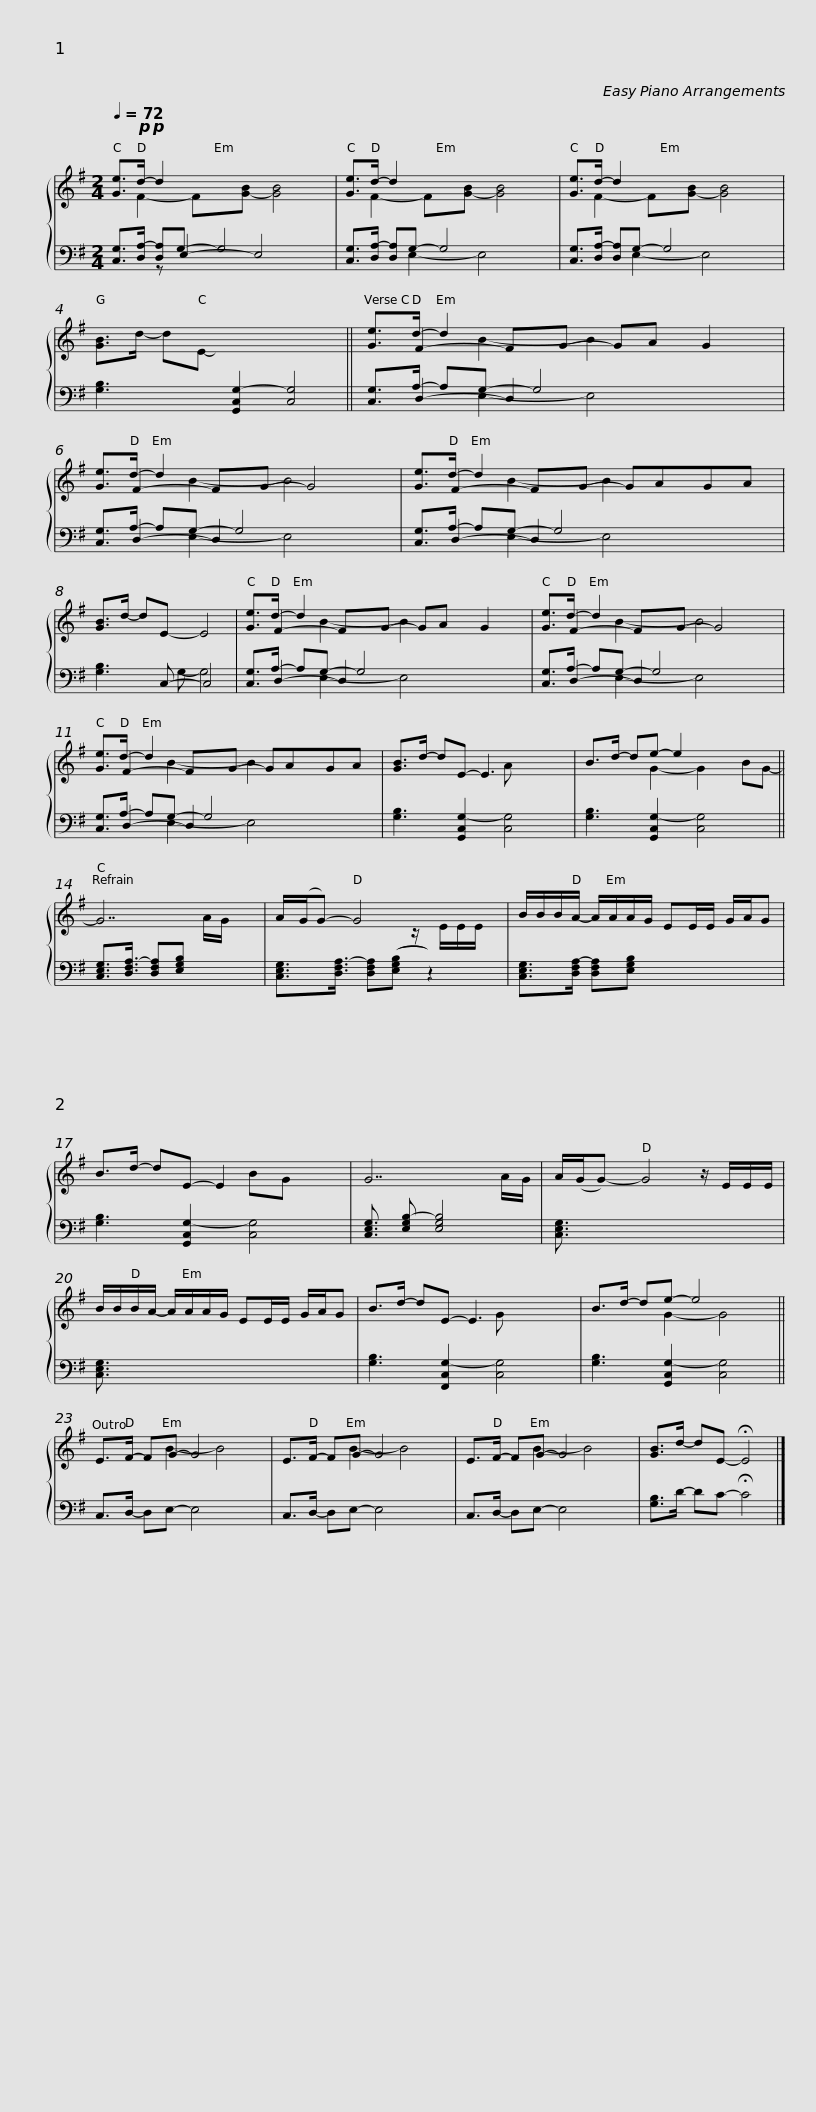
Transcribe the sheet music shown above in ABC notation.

X:1
%%score { ( 1 2 3 ) | ( 4 5 6 ) }
L:1/8
Q:1/4=72
M:2/4
I:linebreak $
K:G
V:1 treble
V:2 treble
V:3 treble
V:4 bass
V:5 bass
V:6 bass
V:1
 [Ge]>!p!!p!d- d2 x11/2 | [Ge]>d- d2 x11/2 | [Ge]>d- d2 x11/2 | [GB]>d- dE-[I:staff +1] [G,,C,G,-]2 [C,G,]4 ||$[I:staff -1] [Ge]>d- d2 x11/2 | %5
 [Ge]>d- d2 x11/2 | [Ge]>d- d2 x11/2 | [GB]>d- dE- E4 |$ [Ge]>d- d2 x11/2 | [Ge]>d- d2 x11/2 | %10
 [Ge]>d- d2 x11/2 | [GB]>d- dE- E3 x2 |$ B>d- de- e2 x3 ||$ x7 | A/(G/G-) G4 x/4 | %15
 B/B/B/A/- A/A/A/G/ EE/E/ G/A/G | B>d- dE- E2 x3 |$ x15/2 | A/(G/G-) G4 z/ E/E/E/ | B/B/B/A/- A/A/A/G/ EE/E/ G/A/G | %20
 B>d- dE- E3 x2 | B>d- de- e4 x ||$ E>F- FG- G4 x | E>F- FG- G4 x | E>F- FG- G4 x | %25
 [GB]>d- dE- !fermata!E4 |] %26
V:2
 x3/2 F2- F[G-B] [GB]4 | x3/2 F2- F[G-B] [GB]4 | x3/2 F2- F[G-B] [GB]4 | x10 ||$ x3/2 F2- FG- GA G2 | %5
 x3/2 F2- FG- G4 | x3/2 F2- FG- GAGA | x3[I:staff +1] C,- C,4 |$ x3/2[I:staff -1] F2- FG- GA G2 | x3/2 F2- FG- G4 | %10
 x3/2 F2- FG- GAGA | x5 A x3 |$ x3 G2- G2 BG- ||$ G7 | x4 z/ E/E/E/ x/4 | %15
 x8 | x5 BG- x2 |$ G7 x/ | x8 | x8 | %20
 x5 G x3 | x3 G2- G4 ||$ x3 B2- B4 | x3 B2- B4 | x3 B2- B4 | %25
 x8 |] %26
V:3
 x3[I:staff +1] E,2- E,4 x/ | x19/2 | x19/2 | x10 ||$ x3[I:staff -1] B2- B2 x5/2 | %5
 x3 B2- B4 x/ | x3 B2- B2 x5/2 | x8 |$ x3 B2- B2 x5/2 | x3 B2- B4 x/ | %10
 x3 B2- B2 x5/2 | x9 |$ x9 ||$ x7 | x25/4 | %15
 x8 | x9 |$ x15/2 | x8 | x8 | %20
 x9 | x9 ||$ x9 | x9 | x9 | %25
 x8 |] %26
V:4
 [C,G,]>[D,A,-] [D,A,]G,- G,4 x3/2 | [C,G,]>[D,A,-] [D,A,]G,- G,4 x3/2 | [C,G,]>[D,A,-] [D,A,]G,- G,4 x3/2 | [G,B,]3 x7 ||$ [C,G,]>A,- A,G,- G,4 x3/2 | %5
 [C,G,]>A,- A,G,- G,4 x3/2 | [C,G,]>A,- A,G,- G,4 x3/2 | [G,B,]3 G,- G,4 |$ [C,G,]>A,- A,G,- G,4 x3/2 | [C,G,]>A,- A,G,- G,4 x3/2 | %10
 [C,G,]>A,- A,G,- G,4 x3/2 | [G,B,]3 [G,,C,G,-]2 [C,G,]4 |$ [G,B,]3 [G,,C,G,-]2 [C,G,]4 ||$ [C,E,G,]3/2[D,F,A,-]3/4 [D,F,A,][E,G,B,][I:staff -1] A/G/[I:staff +1] x7/4 | [C,E,G,]3/2[D,F,A,-]3/4 [D,F,A,](([E,G,B,] z2)) | %15
 [C,E,G,]>[D,F,A,-] [D,F,A,][E,G,B,] x4 | [G,B,]3 [G,,C,G,-]2 [C,G,]4 |$ [C,E,G,]3/2 [E,G,B,-] [E,G,B,]4[I:staff -1] A/G/ |[I:staff +1] [C,E,G,]3/2 x13/2 | [C,E,G,]3/2 x13/2 | %20
 [G,B,]3 [F,,C,G,-]2 [C,G,]4 | [G,B,]3 [G,,C,G,-]2 [C,G,]4 ||$ C,>D,- D,E,- E,4 x | C,>D,- D,E,- E,4 x | C,>D,- D,E,- E,4 x | %25
 [G,B,]>D- DC- !fermata!C4 |] %26
V:5
 x2 z x13/2 | x3 E,2- E,4 x/ | x3 E,2- E,4 x/ | x10 ||$ x3/2 D,2- D,2 x4 | %5
 x3/2 D,2- D,2 x4 | x3/2 D,2- D,2 x4 | x8 |$ x3/2 D,2- D,2 x4 | x3/2 D,2- D,2 x4 | %10
 x3/2 D,2- D,2 x4 | x9 |$ x9 ||$ x7 | x25/4 | %15
 x8 | x9 |$ x15/2 | x8 | x8 | %20
 x9 | x9 ||$ x9 | x9 | x9 | %25
 x8 |] %26
V:6
 x19/2 | x19/2 | x19/2 | x10 ||$ x3 E,2- E,4 x/ | %5
 x3 E,2- E,4 x/ | x3 E,2- E,4 x/ | x8 |$ x3 E,2- E,4 x/ | x3 E,2- E,4 x/ | %10
 x3 E,2- E,4 x/ | x9 |$ x9 ||$ x7 | x25/4 | %15
 x8 | x9 |$ x15/2 | x8 | x8 | %20
 x9 | x9 ||$ x9 | x9 | x9 | %25
 x8 |] %26
